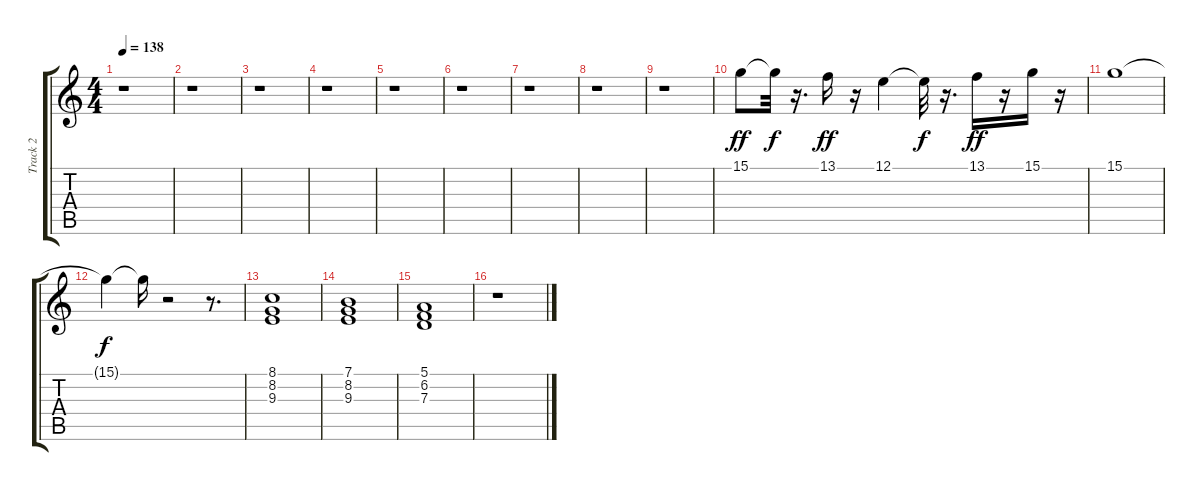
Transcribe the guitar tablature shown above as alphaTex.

\track ("Track 2" "Track 2") {instrument choiraahs}
\staff {score tabs}
\tuning (E4 B3 G3 D3 A2 E2) {hide}
\ts (4 4)
\tempo 138
\clef g2
\ks c
r.1{dy f} |
r.1 |
r.1 |
r.1 |
r.1 |
r.1 |
r.1 |
r.1 |
r.1 |
15.1.8{dy ff} 15.1{t}.32{dy f} r.16{d} 13.1.16{dy ff} r.16 12.1.4 12.1{t}.32{dy f} r.16{d} 13.1.16{dy ff} r.16 15.1.16 r.16 |
15.1.1 |
15.1{t}.4{dy f} 15.1{t}.16 r.2 r.8{d} |
(8.1 8.2 9.3).1 |
(7.1 8.2 9.3).1 |
(5.1 6.2 7.3).1 |
r.1
